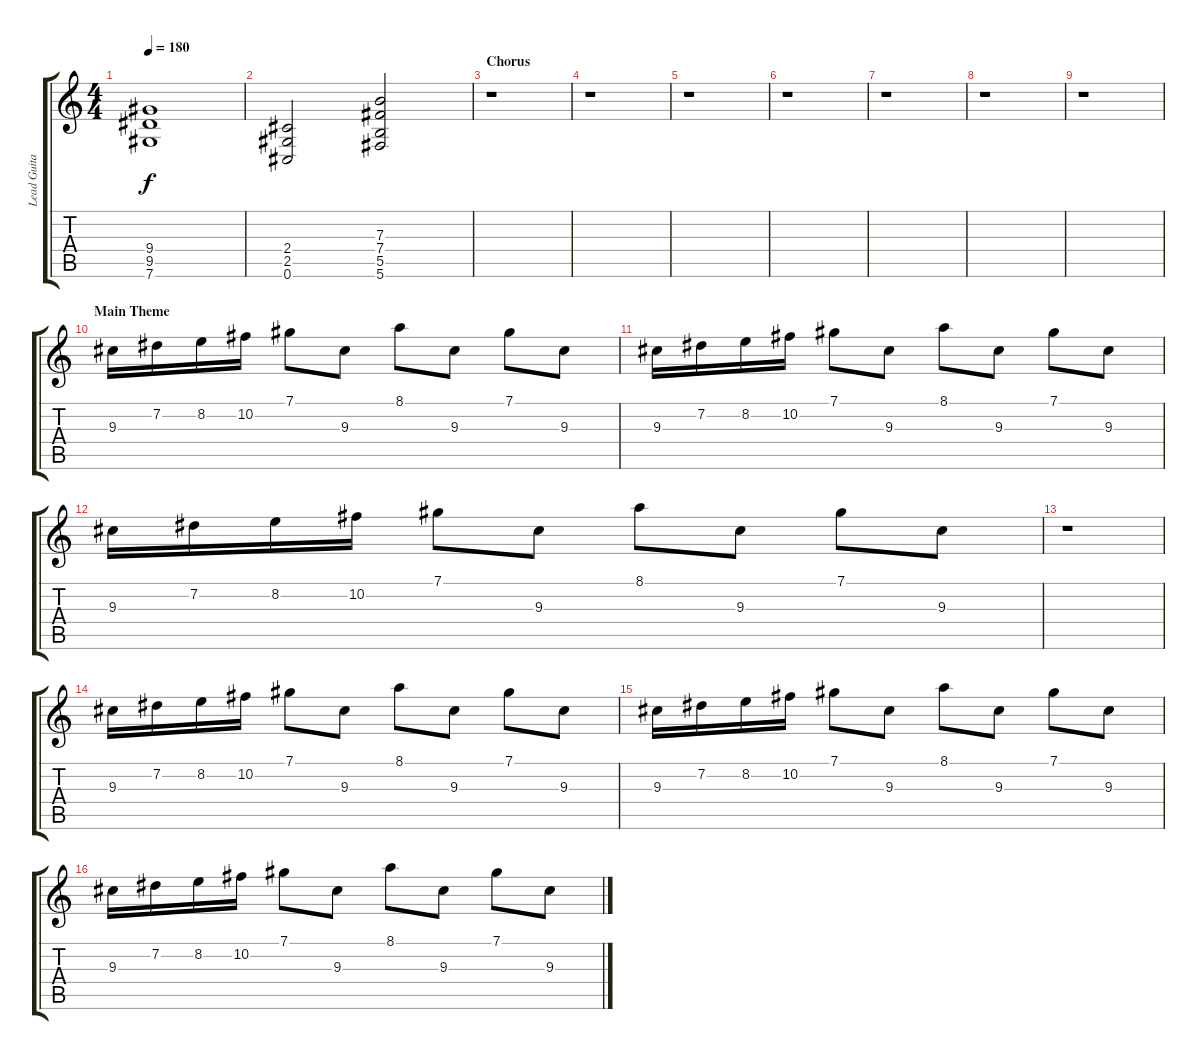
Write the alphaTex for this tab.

\track ("Lead Guitar 1" "Lead Guita") {instrument overdrivenguitar}
\staff {score tabs}
\tuning (Db4 Ab3 E3 B2 Gb2 Db2) {hide}
\ts (4 4)
\tempo 180
\clef g2
\ks c
(9.4 9.5 7.6).1{dy f} |
(2.4 2.5 0.6).2 (7.3 7.4 5.5 5.6).2 |
\section ("" "Chorus")
r.1 |
r.1 |
r.1 |
r.1 |
r.1 |
r.1 |
r.1 |
\section ("" "Main Theme")
9.3.16{volume 14} 7.2.16 8.2.16 10.2.16 7.1.8 9.3.8 8.1.8 9.3.8 7.1.8 9.3.8 |
9.3.16 7.2.16 8.2.16 10.2.16 7.1.8 9.3.8 8.1.8 9.3.8 7.1.8 9.3.8 |
9.3.16 7.2.16 8.2.16 10.2.16 7.1.8 9.3.8 8.1.8 9.3.8 7.1.8 9.3.8 |
r.1 |
9.3.16 7.2.16 8.2.16 10.2.16 7.1.8 9.3.8 8.1.8 9.3.8 7.1.8 9.3.8 |
9.3.16 7.2.16 8.2.16 10.2.16 7.1.8 9.3.8 8.1.8 9.3.8 7.1.8 9.3.8 |
9.3.16 7.2.16 8.2.16 10.2.16 7.1.8 9.3.8 8.1.8 9.3.8 7.1.8 9.3.8
